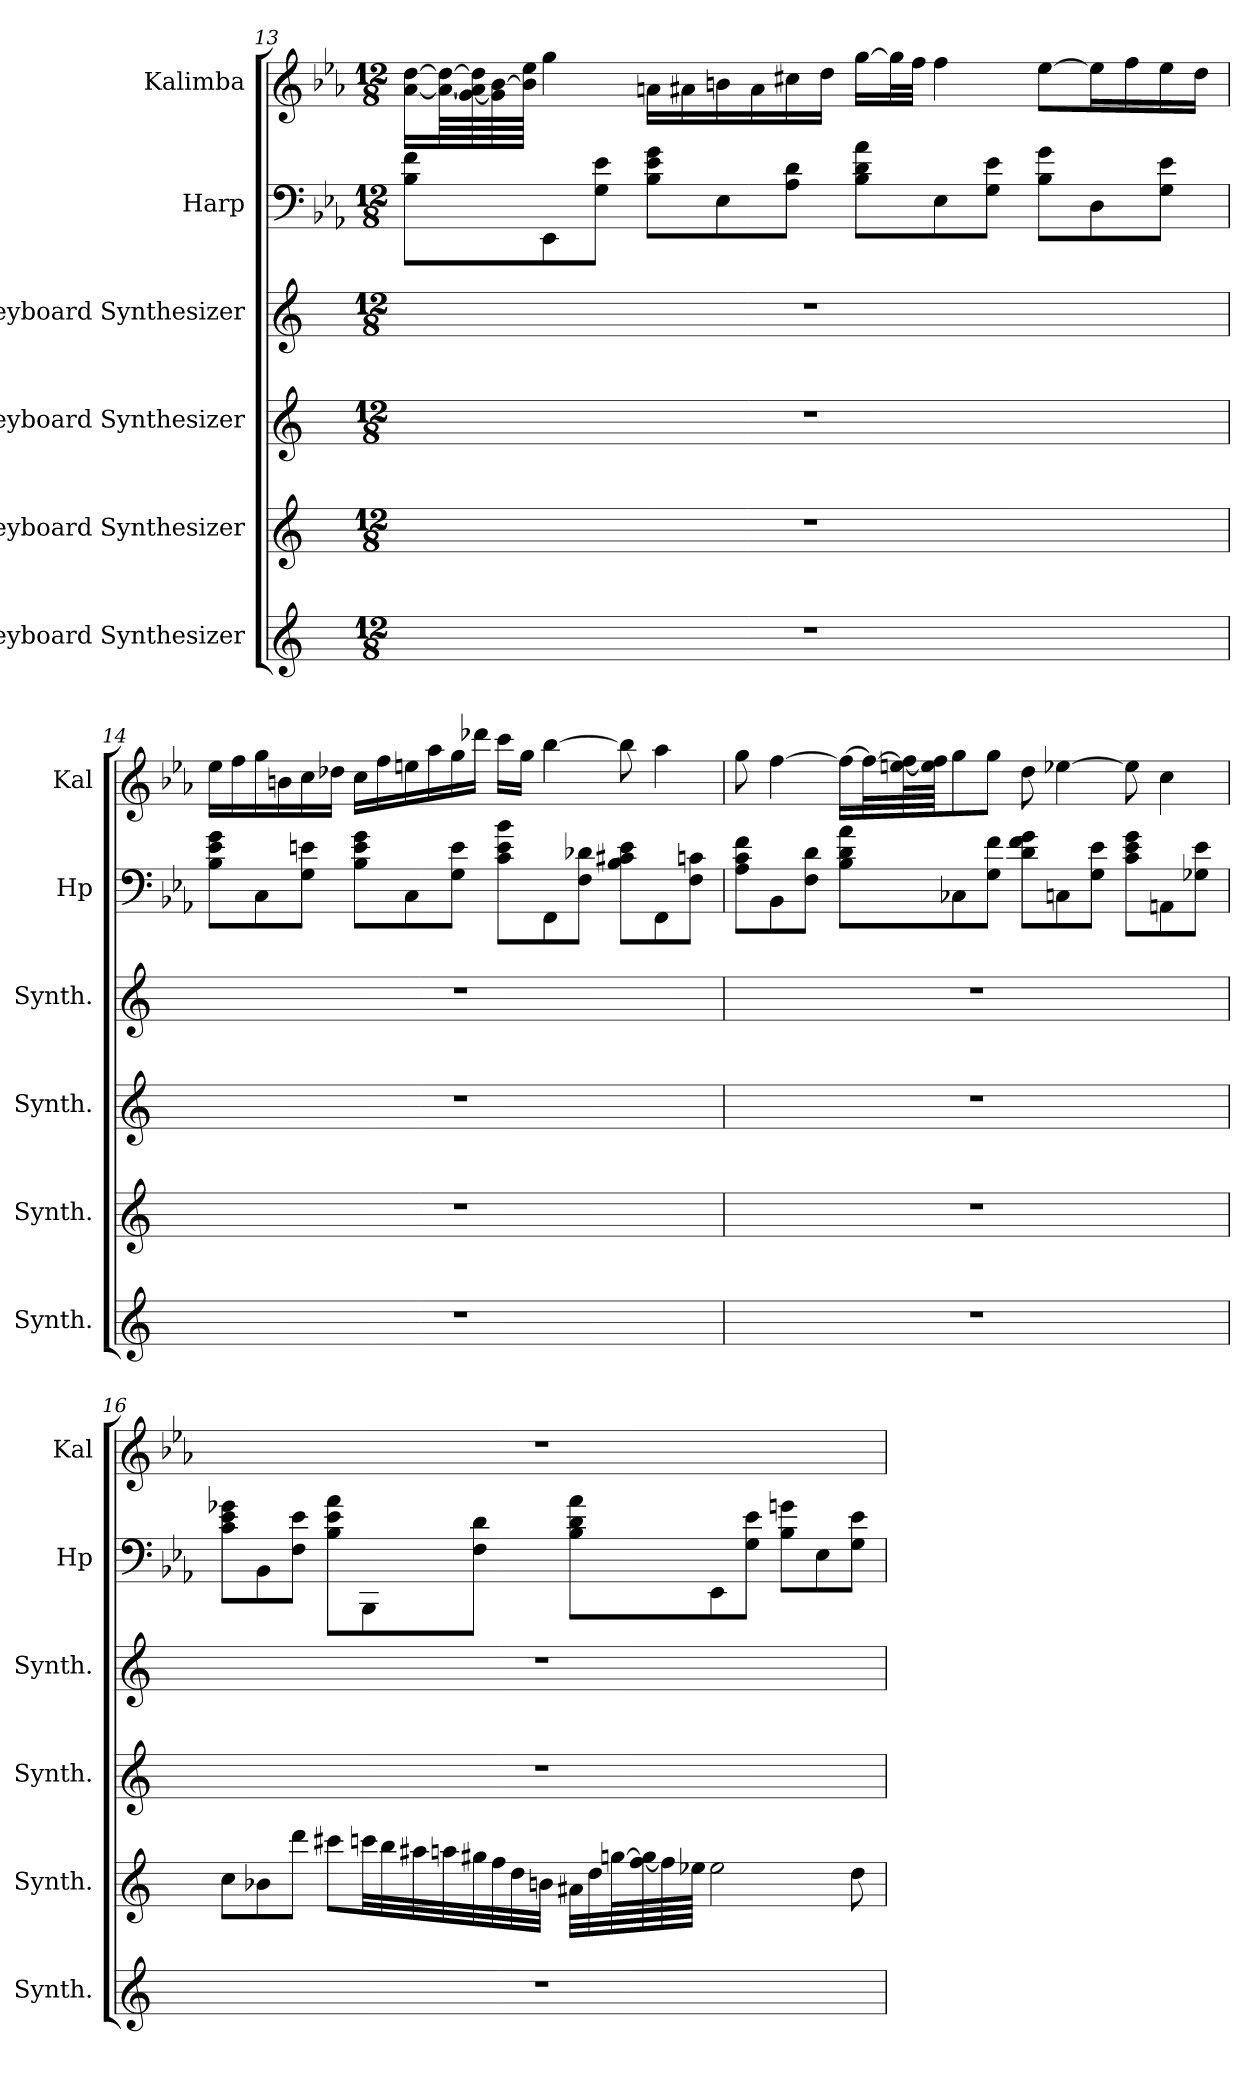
**kern	**kern	**kern	**kern	**kern	**kern
*part6	*part5	*part4	*part3	*part2	*part1
*staff6	*staff5	*staff4	*staff3	*staff2	*staff1
*I"Keyboard Synthesizer	*I"Keyboard Synthesizer	*I"Keyboard Synthesizer	*I"Keyboard Synthesizer	*I"Harp	*I"Kalimba
*I'Synth.	*I'Synth.	*I'Synth.	*I'Synth.	*I'Hp	*I'Kal
!!LO:LB:g=z
*clefG2	*clefG2	*clefG2	*clefG2	*clefF4	*clefG2
*k[]	*k[]	*k[]	*k[]	*k[b-e-a-]	*k[b-e-a-]
*M12/8	*M12/8	*M12/8	*M12/8	*M12/8	*M12/8
=13	=13	=13	=13	=13	=13
1.r	1.r	1.r	1.r	8B-\ 8f\L	[16a-\ [16dd\LL
.	.	.	.	.	64a-\_ 64dd\_LL
.	.	.	.	.	[64g\ 64a-\] 64dd\]
.	.	.	.	.	64g\] [64b-\
.	.	.	.	.	64b-\] 64ee-\JJJJ
.	.	.	.	8EE-\	4gg\
.	.	.	.	8G\ 8e-\J	.
.	.	.	.	8B-\ 8e-\ 8g\L	16an\LL
.	.	.	.	.	16a#X\
.	.	.	.	8E-\	16bn\
.	.	.	.	.	16a#\
.	.	.	.	8A-\ 8d\J	16cc#X\
.	.	.	.	.	16dd\JJ
.	.	.	.	8B-\ 8d\ 8a-\L	[16gg\LL
.	.	.	.	.	32gg\L]
.	.	.	.	.	32ff\JJJ
.	.	.	.	8E-\	4ff\
.	.	.	.	8G\ 8e-\J	.
.	.	.	.	8B-\ 8g\L	[8ee-\L
.	.	.	.	8D\	16ee-\L]
.	.	.	.	.	16ff\
.	.	.	.	8G\ 8e-\J	16ee-\
.	.	.	.	.	16dd\JJ
!!LO:PB:g=z
=14	=14	=14	=14	=14	=14
1.r	1.r	1.r	1.r	8B-\ 8e-\ 8g\L	16ee-\LL
.	.	.	.	.	16ff\
.	.	.	.	8C\	16gg\
.	.	.	.	.	16bn\
.	.	.	.	8G\ 8en\J	16cc\
.	.	.	.	.	16dd-X\JJ
.	.	.	.	8B-\ 8e\ 8g\L	16cc\LL
.	.	.	.	.	16ff\
.	.	.	.	8C\	16een\
.	.	.	.	.	16aa-\
.	.	.	.	8G\ 8e\J	16gg\
.	.	.	.	.	16ddd-X\JJ
.	.	.	.	8c\ 8e\ 8b-\L	16ccc\LL
.	.	.	.	.	16gg\JJ
.	.	.	.	8FF\	[4bb-\
.	.	.	.	8F\ 8d-X\J	.
.	.	.	.	8B-\ 8c#X\ 8e\L	8bb-\]
.	.	.	.	8FF\	4aa-\
.	.	.	.	8F\ 8cn\J	.
!!LO:LB:g=z
=15	=15	=15	=15	=15	=15
1.r	1.r	1.r	1.r	8A-\ 8c\ 8f\L	8gg\
.	.	.	.	8BB-\	[4ff\
.	.	.	.	8F\ 8d\J	.
.	.	.	.	8B-\ 8d\ 8a-\L	16ff\LL_
.	.	.	.	.	32ff\L_
.	.	.	.	.	[64een\ 64ff\]L
.	.	.	.	.	64ee\] 64ff\JJJ
.	.	.	.	8C-X\	8gg\
.	.	.	.	8G\ 8f\J	8gg\J
.	.	.	.	8d\ 8f\ 8g\L	8dd\
.	.	.	.	8Cn\	[4ee-X\
.	.	.	.	8G\ 8e-\J	.
.	.	.	.	8c\ 8e-\ 8g\L	8ee-\]
.	.	.	.	8AAn\	4cc\
.	.	.	.	8G-X\ 8e-\J	.
!!LO:PB:g=z
=16	=16	=16	=16	=16	=16
1.r	8cc\L	1.r	1.r	8c\ 8e-\ 8g-X\L	1.r
.	8b-X\	.	.	8BB-\	.
.	8ddd\J	.	.	8F\ 8e-\J	.
.	8ccc#X\L	.	.	8B-\ 8e-\ 8a-\L	.
.	32cccn\LL	.	.	8BBB-\	.
.	32bb\	.	.	.	.
.	32aa#X\	.	.	.	.
.	32aan\	.	.	.	.
.	32gg#X\	.	.	8F\ 8d\J	.
.	32ff\	.	.	.	.
.	32dd\	.	.	.	.
.	32bn\JJJ	.	.	.	.
.	32a#X\LLL	.	.	8B-\ 8d\ 8a-\L	.
.	32dd\	.	.	.	.
.	[64ggn\L	.	.	.	.
.	[64ff\ 64gg\]	.	.	.	.
.	64ff\]	.	.	.	.
.	64ee-X\JJJJ	.	.	.	.
.	2ee-\	.	.	8EE-\	.
.	.	.	.	8G\ 8e-\J	.
.	.	.	.	8B-\ 8gn\L	.
.	.	.	.	8E-\	.
.	8dd\	.	.	8G\ 8e-\J	.
=	=	=	=	=	=
*-	*-	*-	*-	*-	*-
